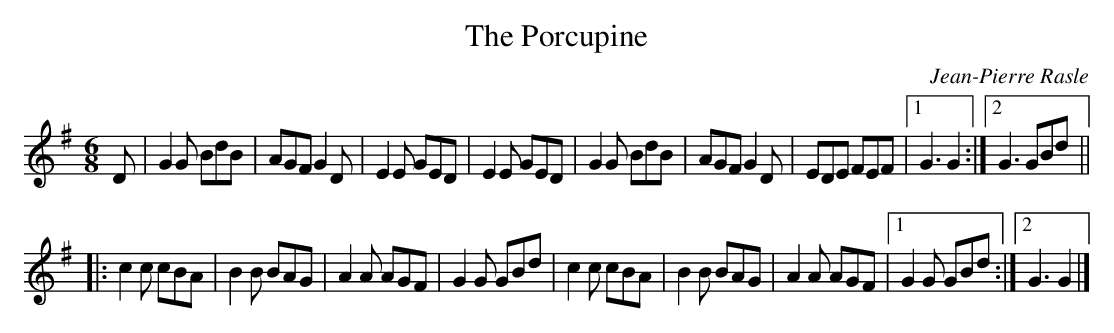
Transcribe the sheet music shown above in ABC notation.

X:1
T:The Porcupine
M:6/8
L:1/8
C:Jean-Pierre Rasle
K:G
D |\
G2G BdB | AGF G2D | E2E GED | E2E GED |\
G2G BdB | AGF G2D | EDE FEF |1 G3G2 :|2 G3 GBd ||
|:\
c2c cBA | B2B BAG | A2A AGF | G2G GBd |\
c2c cBA | B2B BAG | A2A AGF |1 G2G GBd :|2 G3G2 |]
